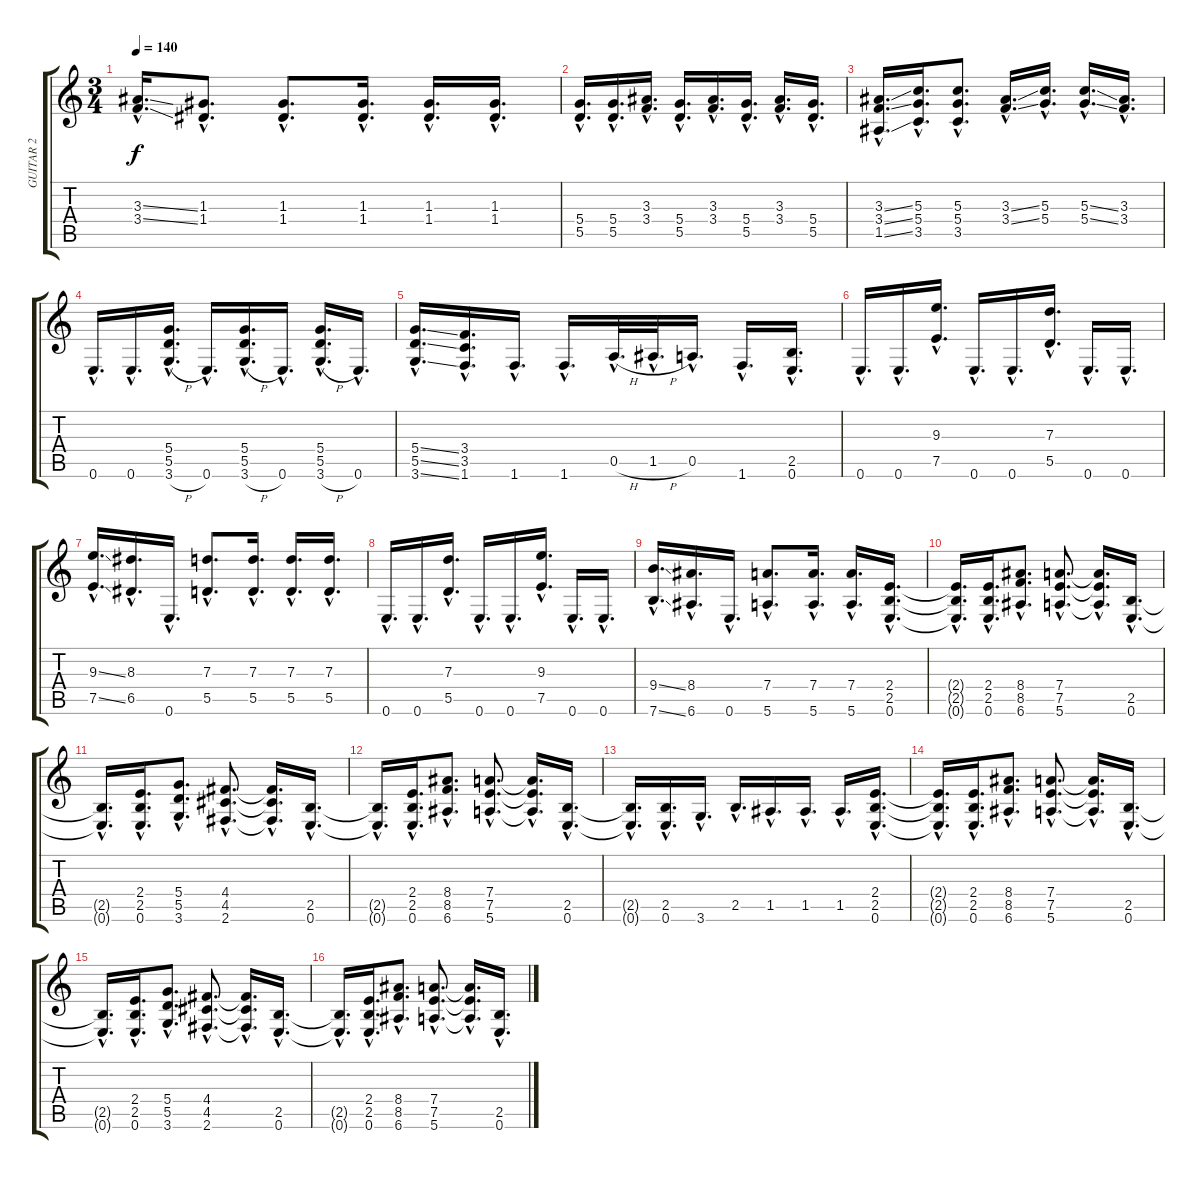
\track ("GUITAR 2" "GUITAR 2") {instrument overdrivenguitar}
\staff {score tabs}
\tuning (E4 B3 G3 D3 A2 E2) {hide}
\ts (3 4)
\tempo 140
\clef g2
\ks c
(3.3{ss hac} 3.4{ss hac}).16{d dy f} (1.3{hac} 1.4{hac}).8{d} (1.3{hac} 1.4{hac}).8{d} (1.3{hac} 1.4{hac}).16{d} (1.3{hac} 1.4{hac}).16{d} (1.3{hac} 1.4{hac}).16{d} |
(5.4{hac} 5.5{hac}).16{d} (5.4{hac} 5.5{hac}).16{d} (3.3{hac} 3.4{hac}).16{d} (5.4{hac} 5.5{hac}).16{d} (3.3{hac} 3.4{hac}).16{d} (5.4{hac} 5.5{hac}).16{d} (3.3{hac} 3.4{hac}).16{d} (5.4{hac} 5.5{hac}).16{d} |
(3.3{ss hac} 3.4{ss hac} 1.5{ss hac}).16{d} (5.3{hac} 5.4{hac} 3.5{hac}).16{d} (5.3{hac} 5.4{hac} 3.5{hac}).8{d} (3.3{ss hac} 3.4{ss hac}).16{d} (5.3{hac} 5.4{hac}).16{d} (5.3{ss hac} 5.4{ss hac}).16{d} (3.3{hac} 3.4{hac}).16{d} |
0.6{hac}.16{d} 0.6{hac}.16{d} (5.4{hac} 5.5{hac} 3.6{h hac}).16{d} 0.6{hac}.16{d} (5.4{hac} 5.5{hac} 3.6{h hac}).16{d} 0.6{hac}.16{d} (5.4{hac} 5.5{hac} 3.6{h hac}).16{d} 0.6{hac}.16{d} |
(5.4{ss hac} 5.5{ss hac} 3.6{ss hac}).16{d} (3.4{hac} 3.5{hac} 1.6{hac}).16{d} 1.6{hac}.16{d} 1.6{hac}.16{d} 0.5{h hac}.32{d} 1.5{h hac}.32{d} 0.5{hac}.16{d} 1.6{hac}.16{d} (2.5{hac} 0.6{hac}).16{d} |
0.6{hac}.16{d} 0.6{hac}.16{d} (9.3{hac} 7.5{hac}).16{d} 0.6{hac}.16{d} 0.6{hac}.16{d} (7.3{hac} 5.5{hac}).16{d} 0.6{hac}.16{d} 0.6{hac}.16{d} |
(9.3{ss hac} 7.5{ss hac}).16{d} (8.3{hac} 6.5{hac}).16{d} 0.6{hac}.16{d} (7.3{hac} 5.5{hac}).8{d} (7.3{hac} 5.5{hac}).16{d} (7.3{hac} 5.5{hac}).16{d} (7.3{hac} 5.5{hac}).16{d} |
0.6{hac}.16{d} 0.6{hac}.16{d} (7.3{hac} 5.5{hac}).16{d} 0.6{hac}.16{d} 0.6{hac}.16{d} (9.3{hac} 7.5{hac}).16{d} 0.6{hac}.16{d} 0.6{hac}.16{d} |
(9.4{ss hac} 7.6{ss hac}).16{d} (8.4{hac} 6.6{hac}).16{d} 0.6{hac}.16{d} (7.4{hac} 5.6{hac}).8{d} (7.4{hac} 5.6{hac}).16{d} (7.4{hac} 5.6{hac}).16{d} (2.4{hac} 2.5{hac} 0.6{hac}).16{d} |
(2.4{hac t} 2.5{hac t} 0.6{hac t}).16{d} (2.4{hac} 2.5{hac} 0.6{hac}).16{d} (8.4{hac} 8.5{hac} 6.6{hac}).8{d} (7.4{hac} 7.5{hac} 5.6{hac}).8{d} (7.4{hac t} 7.5{hac t} 5.6{hac t}).16{d} (2.5{hac} 0.6{hac}).16{d} |
(2.5{hac t} 0.6{hac t}).16{d} (2.4{hac} 2.5{hac} 0.6{hac}).16{d} (5.4{hac} 5.5{hac} 3.6{hac}).8{d} (4.4{hac} 4.5{hac} 2.6{hac}).8{d} (4.4{hac t} 4.5{hac t} 2.6{hac t}).16{d} (2.5{hac} 0.6{hac}).16{d} |
(2.5{hac t} 0.6{hac t}).16{d} (2.4{hac} 2.5{hac} 0.6{hac}).16{d} (8.4{hac} 8.5{hac} 6.6{hac}).8{d} (7.4{hac} 7.5{hac} 5.6{hac}).8{d} (7.4{hac t} 7.5{hac t} 5.6{hac t}).16{d} (2.5{hac} 0.6{hac}).16{d} |
(2.5{hac t} 0.6{hac t}).16{d} (2.5{hac} 0.6{hac}).16{d} 3.6{hac}.16{d} 2.5{hac}.16{d} 1.5{hac}.16{d} 1.5{hac}.16{d} 1.5{hac}.16{d} (2.4{hac} 2.5{hac} 0.6{hac}).16{d} |
(2.4{hac t} 2.5{hac t} 0.6{hac t}).16{d} (2.4{hac} 2.5{hac} 0.6{hac}).16{d} (8.4{hac} 8.5{hac} 6.6{hac}).8{d} (7.4{hac} 7.5{hac} 5.6{hac}).8{d} (7.4{hac t} 7.5{hac t} 5.6{hac t}).16{d} (2.5{hac} 0.6{hac}).16{d} |
(2.5{hac t} 0.6{hac t}).16{d} (2.4{hac} 2.5{hac} 0.6{hac}).16{d} (5.4{hac} 5.5{hac} 3.6{hac}).8{d} (4.4{hac} 4.5{hac} 2.6{hac}).8{d} (4.4{hac t} 4.5{hac t} 2.6{hac t}).16{d} (2.5{hac} 0.6{hac}).16{d} |
(2.5{hac t} 0.6{hac t}).16{d} (2.4{hac} 2.5{hac} 0.6{hac}).16{d} (8.4{hac} 8.5{hac} 6.6{hac}).8{d} (7.4{hac} 7.5{hac} 5.6{hac}).8{d} (7.4{hac t} 7.5{hac t} 5.6{hac t}).16{d} (2.5{hac} 0.6{hac}).16{d}
